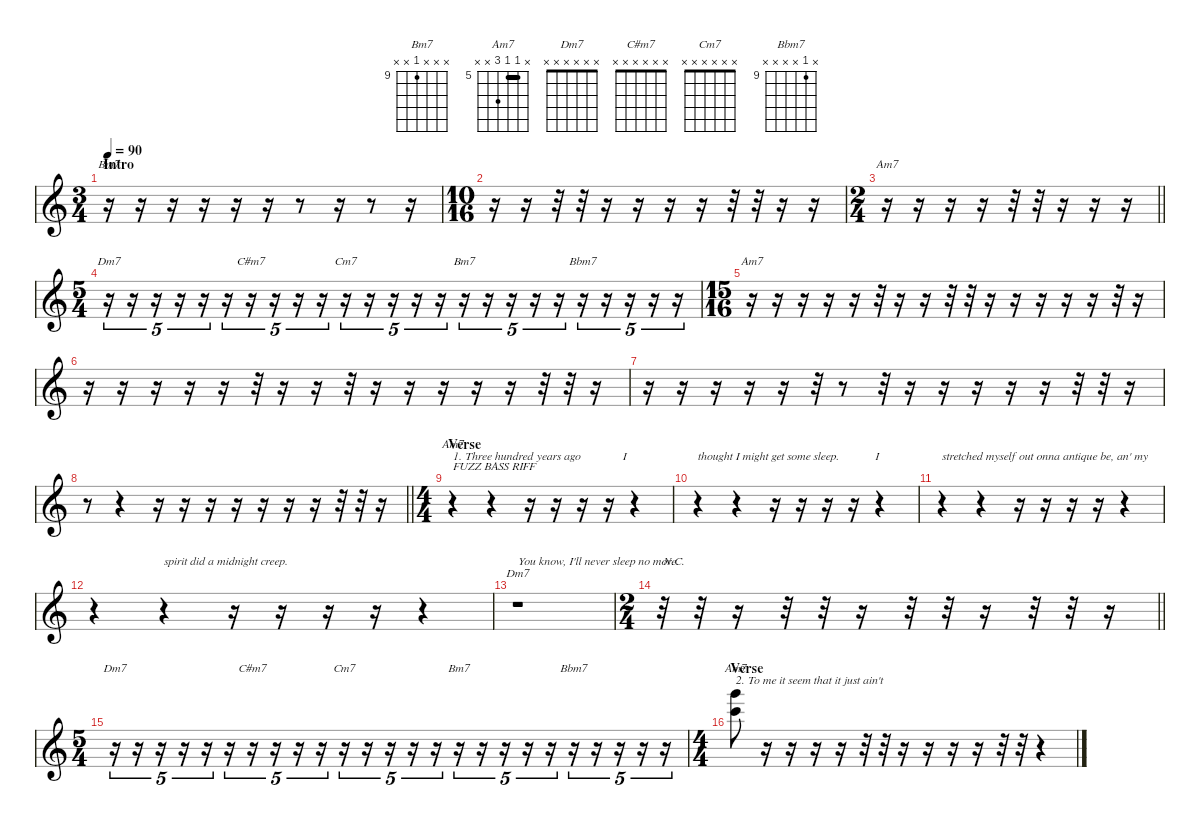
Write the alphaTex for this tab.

\defaultSystemsLayout 4
\hideDynamics
\bracketExtendMode nobrackets
\singleTrackTrackNamePolicy hidden
\multiTrackTrackNamePolicy hidden
\otherSystemsTrackNameOrientation horizontal
\track ("Pizz. Violin" "Pizz. Viol") {instrument overdrivenguitar}
\staff {score}
\tuning (E4 B3 G3 D3 A2 E2)
\chord ("Bm7" x x x x x x)
\chord ("Am7" x x x x x x)
\chord ("Dm7" x x x x x x)
\chord ("C#m7" x x x x x x)
\chord ("Cm7" x x x x x x)
\chord ("Bm7" x x x 9 x x) {firstfret 9}
\chord ("Bbm7" x 9 x x x x) {firstfret 9}
\chord ("Am7" x x x 7 x x) {firstfret 7}
\chord ("Am7" x 5 5 7 x x) {firstfret 5 barre 5}
\ts (3 4)
\beaming (8 2 2 2)
\section ("" "Intro")
\tempo 90
\clef g2
\ks c
r.16{ch "Bm7" dy f instrument overdrivenguitar beam Down} r.16{beam Down} r.16{beam Down} r.16{beam Down} r.16{beam Down} r.16{beam Down} r.8{beam Down} r.16{beam Down} r.8{beam Down} r.16{beam Down} |
\ts (10 16)
\beaming (8 2 2 1)
r.16{beam Down beam merge} r.16{beam Down beam merge} r.32{beam Down beam merge} r.32{beam Down} r.16{beam Down beam merge} r.16{beam Down beam split} r.16{beam Down beam merge} r.16{beam Down beam merge} r.32{beam Down beam merge} r.32{beam Down beam merge} r.16{beam Down beam merge} r.16{beam Down} |
\ts (2 4)
\beaming (8 2 2)
\barLineRight lightlight
r.16{ch "Am7" beam Down} r.16{beam Down} r.16{beam Down} r.16{beam Down} r.32{beam Down} r.32{beam Down} r.16{beam Down} r.16{beam Down} r.16{beam Down} |
\ts (5 4)
\beaming (8 6 4)
r.16{tu (5 4) ch "Dm7" beam Down} r.16{tu (5 4) beam Down} r.16{tu (5 4) beam Down} r.16{tu (5 4) beam Down} r.16{tu (5 4) beam Down} r.16{tu (5 4) beam Down} r.16{tu (5 4) ch "C#m7" beam Down} r.16{tu (5 4) beam Down} r.16{tu (5 4) beam Down} r.16{tu (5 4) beam Down} r.16{tu (5 4) ch "Cm7" beam Down} r.16{tu (5 4) beam Down} r.16{tu (5 4) beam Down} r.16{tu (5 4) beam Down} r.16{tu (5 4) beam Down} r.16{tu (5 4) ch "Bm7" beam Down} r.16{tu (5 4) beam Down} r.16{tu (5 4) beam Down} r.16{tu (5 4) beam Down} r.16{tu (5 4) beam Down} r.16{tu (5 4) ch "Bbm7" beam Down} r.16{tu (5 4) beam Down} r.16{tu (5 4) beam Down} r.16{tu (5 4) beam Down} r.16{tu (5 4) beam Down} |
\ts (15 16)
\beaming (8 3 3 1)
r.16{ch "Am7" beam Down} r.16{beam Down} r.16{beam Down} r.16{beam Down beam split} r.16{beam Down} r.32{beam Down} r.16{beam Down beam merge} r.16{beam Down beam merge} r.32{beam Down beam merge} r.32{beam Down beam split} r.16{beam Down} r.16{beam Down} r.16{beam Down} r.16{beam Down} r.16{beam Down} r.32{beam Down} r.16{beam Down} |
r.16{beam Down} r.16{beam Down} r.16{beam Down} r.16{beam Down beam split} r.16{beam Down} r.32{beam Down} r.16{beam Down beam merge} r.16{beam Down beam merge} r.32{beam Down beam merge} r.16{beam Down} r.16{beam Down} r.16{beam Down} r.16{beam Down} r.16{beam Down} r.32{beam Down} r.32{beam Down beam merge} r.16{beam Down} |
r.16{beam Down} r.16{beam Down} r.16{beam Down} r.16{beam Down beam split} r.16{beam Down} r.32{beam Down} r.8{beam Down beam merge} r.32{beam Down beam split} r.16{beam Down} r.16{beam Down} r.16{beam Down} r.16{beam Down} r.16{beam Down} r.32{beam Down} r.32{beam Down beam merge} r.16{beam Down} |
\barLineRight lightlight
r.8{beam Down beam split} r.4{beam Down} r.16{beam Down beam merge} r.16{beam Down beam merge} r.16{beam Down} r.16{beam Down} r.16{beam Down} r.16{beam Down} r.16{beam Down} r.32{beam Down} r.32{beam Down beam merge} r.16{beam Down} |
\ts (4 4)
\beaming (8 2 2 2 2)
\section ("" "Verse    ")
r.4{ch "Am7" txt "1. Three hundred years ago              I\nFUZZ BASS RIFF" beam Down} r.4{beam Down} r.16{beam Down} r.16{beam Down} r.16{beam Down} r.16{beam Down} r.4{beam Down} |
r.4{txt "thought I might get some sleep.            I" beam Down} r.4{beam Down} r.16{beam Down} r.16{beam Down} r.16{beam Down} r.16{beam Down} r.4{beam Down} |
r.4{txt "stretched myself out onna antique be, an' my" beam Down} r.4{beam Down} r.16{beam Down} r.16{beam Down} r.16{beam Down} r.16{beam Down} r.4{beam Down} |
r.4{beam Down} r.4{txt "spirit did a midnight creep." beam Down} r.16{beam Down} r.16{beam Down} r.16{beam Down} r.16{beam Down} r.4{beam Down} |
r.1{ch "Dm7" txt "You know, I'll never sleep no more." beam Down} |
\ts (2 4)
\beaming (8 2 2)
\barLineRight lightlight
r.32{txt "N.C." beam Down} r.32{beam Down} r.16{beam Down} r.32{beam Down} r.32{beam Down} r.16{beam Down} r.32{beam Down} r.32{beam Down} r.16{beam Down} r.32{beam Down} r.32{beam Down} r.16{beam Down} |
\ts (5 4)
\beaming (8 6 4)
r.16{tu (5 4) ch "Dm7" beam Down} r.16{tu (5 4) beam Down} r.16{tu (5 4) beam Down} r.16{tu (5 4) beam Down} r.16{tu (5 4) beam Down} r.16{tu (5 4) beam Down} r.16{tu (5 4) ch "C#m7" beam Down} r.16{tu (5 4) beam Down} r.16{tu (5 4) beam Down} r.16{tu (5 4) beam Down} r.16{tu (5 4) ch "Cm7" beam Down} r.16{tu (5 4) beam Down} r.16{tu (5 4) beam Down} r.16{tu (5 4) beam Down} r.16{tu (5 4) beam Down} r.16{tu (5 4) ch "Bm7" beam Down} r.16{tu (5 4) beam Down} r.16{tu (5 4) beam Down} r.16{tu (5 4) beam Down} r.16{tu (5 4) beam Down} r.16{tu (5 4) ch "Bbm7" beam Down} r.16{tu (5 4) beam Down} r.16{tu (5 4) beam Down} r.16{tu (5 4) beam Down} r.16{tu (5 4) beam Down} |
\ts (4 4)
\beaming (8 2 2 2 2)
\section ("" "Verse")
(13.2 15.1).8{ch "Am7" txt "2. To me it seem that it just ain't" beam Down} r.16{beam Down} r.16{beam Down} r.16{beam Down} r.16{beam Down} r.32{beam Down} r.32{beam Down} r.16{beam Down} r.16{beam Down} r.16{beam Down} r.16{beam Down} r.32{beam Down} r.32{beam Down} r.4{beam Down}
